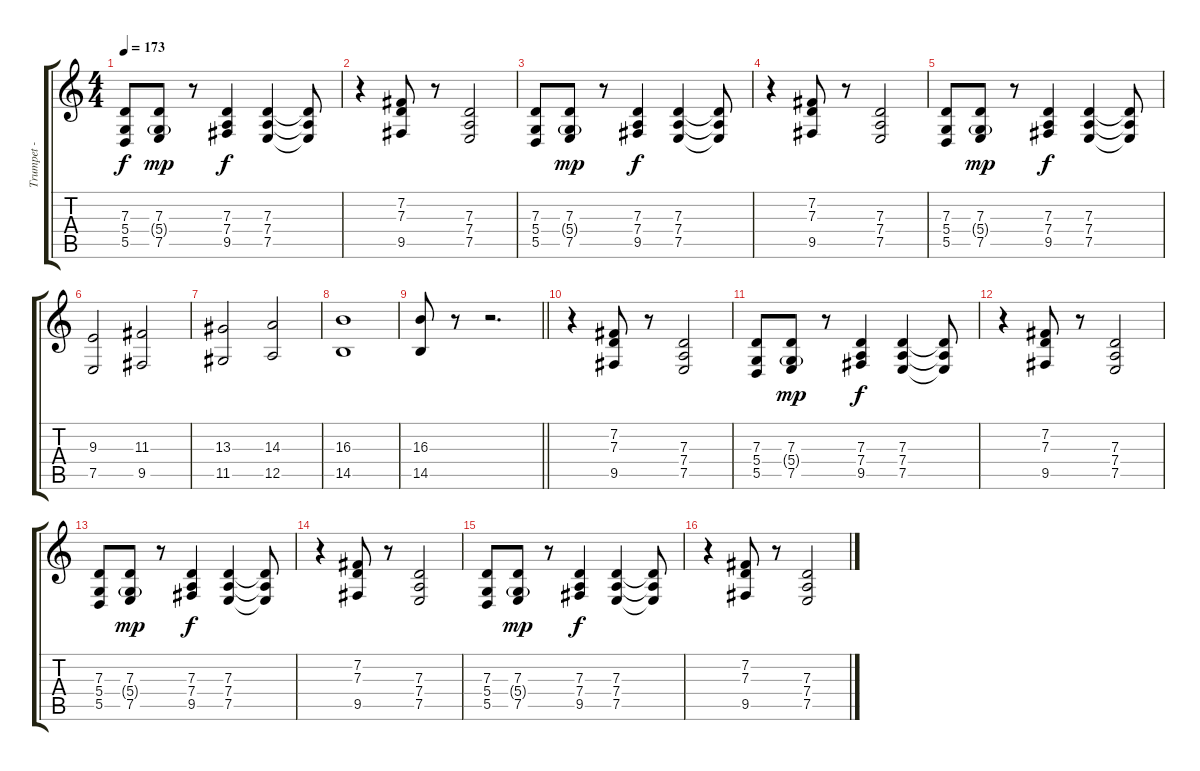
\track ("Trumpet - ?????" "Trumpet - ") {instrument altosax}
\staff {score tabs}
\tuning (E4 B3 G3 D3 A2 E2) {hide}
\ts (4 4)
\tempo 173
\clef g2
\ks c
(7.3 5.4 5.5).8{dy f} (7.3 5.4{g} 7.5).8{dy mp} r.8 (7.3 7.4 9.5).4{dy f} (7.3 7.4 7.5).4 (7.3{t} 7.4{t} 7.5{t}).8 |
r.4 (7.2 7.3 9.5).8 r.8 (7.3 7.4 7.5).2 |
(7.3 5.4 5.5).8 (7.3 5.4{g} 7.5).8{dy mp} r.8 (7.3 7.4 9.5).4{dy f} (7.3 7.4 7.5).4 (7.3{t} 7.4{t} 7.5{t}).8 |
r.4 (7.2 7.3 9.5).8 r.8 (7.3 7.4 7.5).2 |
(7.3 5.4 5.5).8 (7.3 5.4{g} 7.5).8{dy mp} r.8 (7.3 7.4 9.5).4{dy f} (7.3 7.4 7.5).4 (7.3{t} 7.4{t} 7.5{t}).8 |
(9.3 7.5).2 (11.3 9.5).2 |
(13.3 11.5).2 (14.3 12.5).2 |
(16.3 14.5).1{volume 16} |
\barLineRight lightlight
(16.3 14.5).8 r.8 r.2{d} |
r.4 (7.2 7.3 9.5).8 r.8 (7.3 7.4 7.5).2 |
(7.3 5.4 5.5).8 (7.3 5.4{g} 7.5).8{dy mp} r.8 (7.3 7.4 9.5).4{dy f} (7.3 7.4 7.5).4 (7.3{t} 7.4{t} 7.5{t}).8 |
r.4 (7.2 7.3 9.5).8 r.8 (7.3 7.4 7.5).2 |
(7.3 5.4 5.5).8 (7.3 5.4{g} 7.5).8{dy mp} r.8 (7.3 7.4 9.5).4{dy f} (7.3 7.4 7.5).4 (7.3{t} 7.4{t} 7.5{t}).8 |
r.4 (7.2 7.3 9.5).8 r.8 (7.3 7.4 7.5).2 |
(7.3 5.4 5.5).8 (7.3 5.4{g} 7.5).8{dy mp} r.8 (7.3 7.4 9.5).4{dy f} (7.3 7.4 7.5).4 (7.3{t} 7.4{t} 7.5{t}).8 |
r.4 (7.2 7.3 9.5).8 r.8 (7.3 7.4 7.5).2
